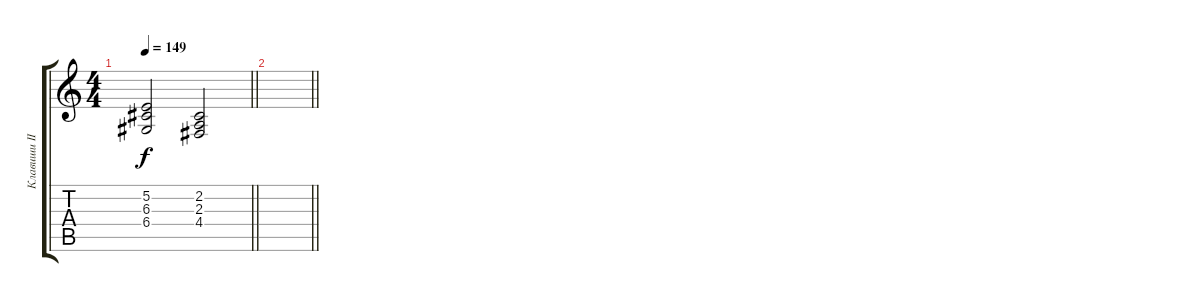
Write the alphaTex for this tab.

\track ("Клавиши II" "Клавиши II") {instrument lead3calliope}
\staff {score tabs}
\tuning (E4 B3 G3 D3 A2 E2) {hide}
\ts (4 4)
\tempo 149
\clef g2
\barLineRight lightlight
\ks c
(5.2 6.3 6.4).2{dy f} (2.2 2.3 4.4).2 |
\barLineRight lightlight
